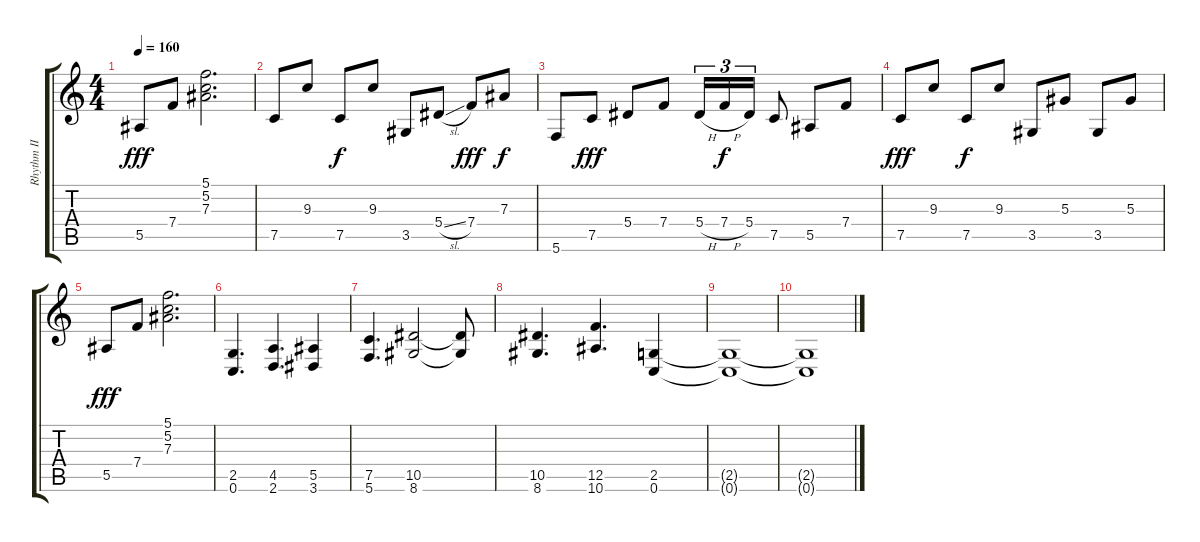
\track ("Rhythm II" "Rhythm II") {instrument distortionguitar}
\staff {score tabs}
\tuning (C4 G3 Eb3 Bb2 F2 C2) {hide}
\ts (4 4)
\tempo 160
\clef g2
\ks c
5.5.8{dy fff} 7.4.8 (5.1 5.2 7.3).2{d} |
7.5.8 9.3.8 7.5.8{dy f} 9.3.8 3.5.8 5.4{sl}.8 7.4.8{dy fff} 7.3.8{dy f} |
5.6.8 7.5.8{dy fff} 5.4.8 7.4.8 5.4{h}.16{tu (3 2)} 7.4{h}.16{tu (3 2) dy f} 5.4.16{tu (3 2)} 7.5.8 5.5.8 7.4.8 |
7.5.8{dy fff} 9.3.8 7.5.8{dy f} 9.3.8 3.5.8 5.3.8 3.5.8 5.3.8 |
5.5.8{dy fff} 7.4.8 (5.1 5.2 7.3).2{d} |
(2.5 0.6).4{d} (4.5 2.6).4{d} (5.5 3.6).4 |
(7.5 5.6).4{d} (10.5 8.6).2 (10.5{t} 8.6{t}).8 |
(10.5 8.6).4{d} (12.5 10.6).4{d} (2.5 0.6).4 |
(2.5{t} 0.6{t}).1 |
(2.5{t} 0.6{t}).1
